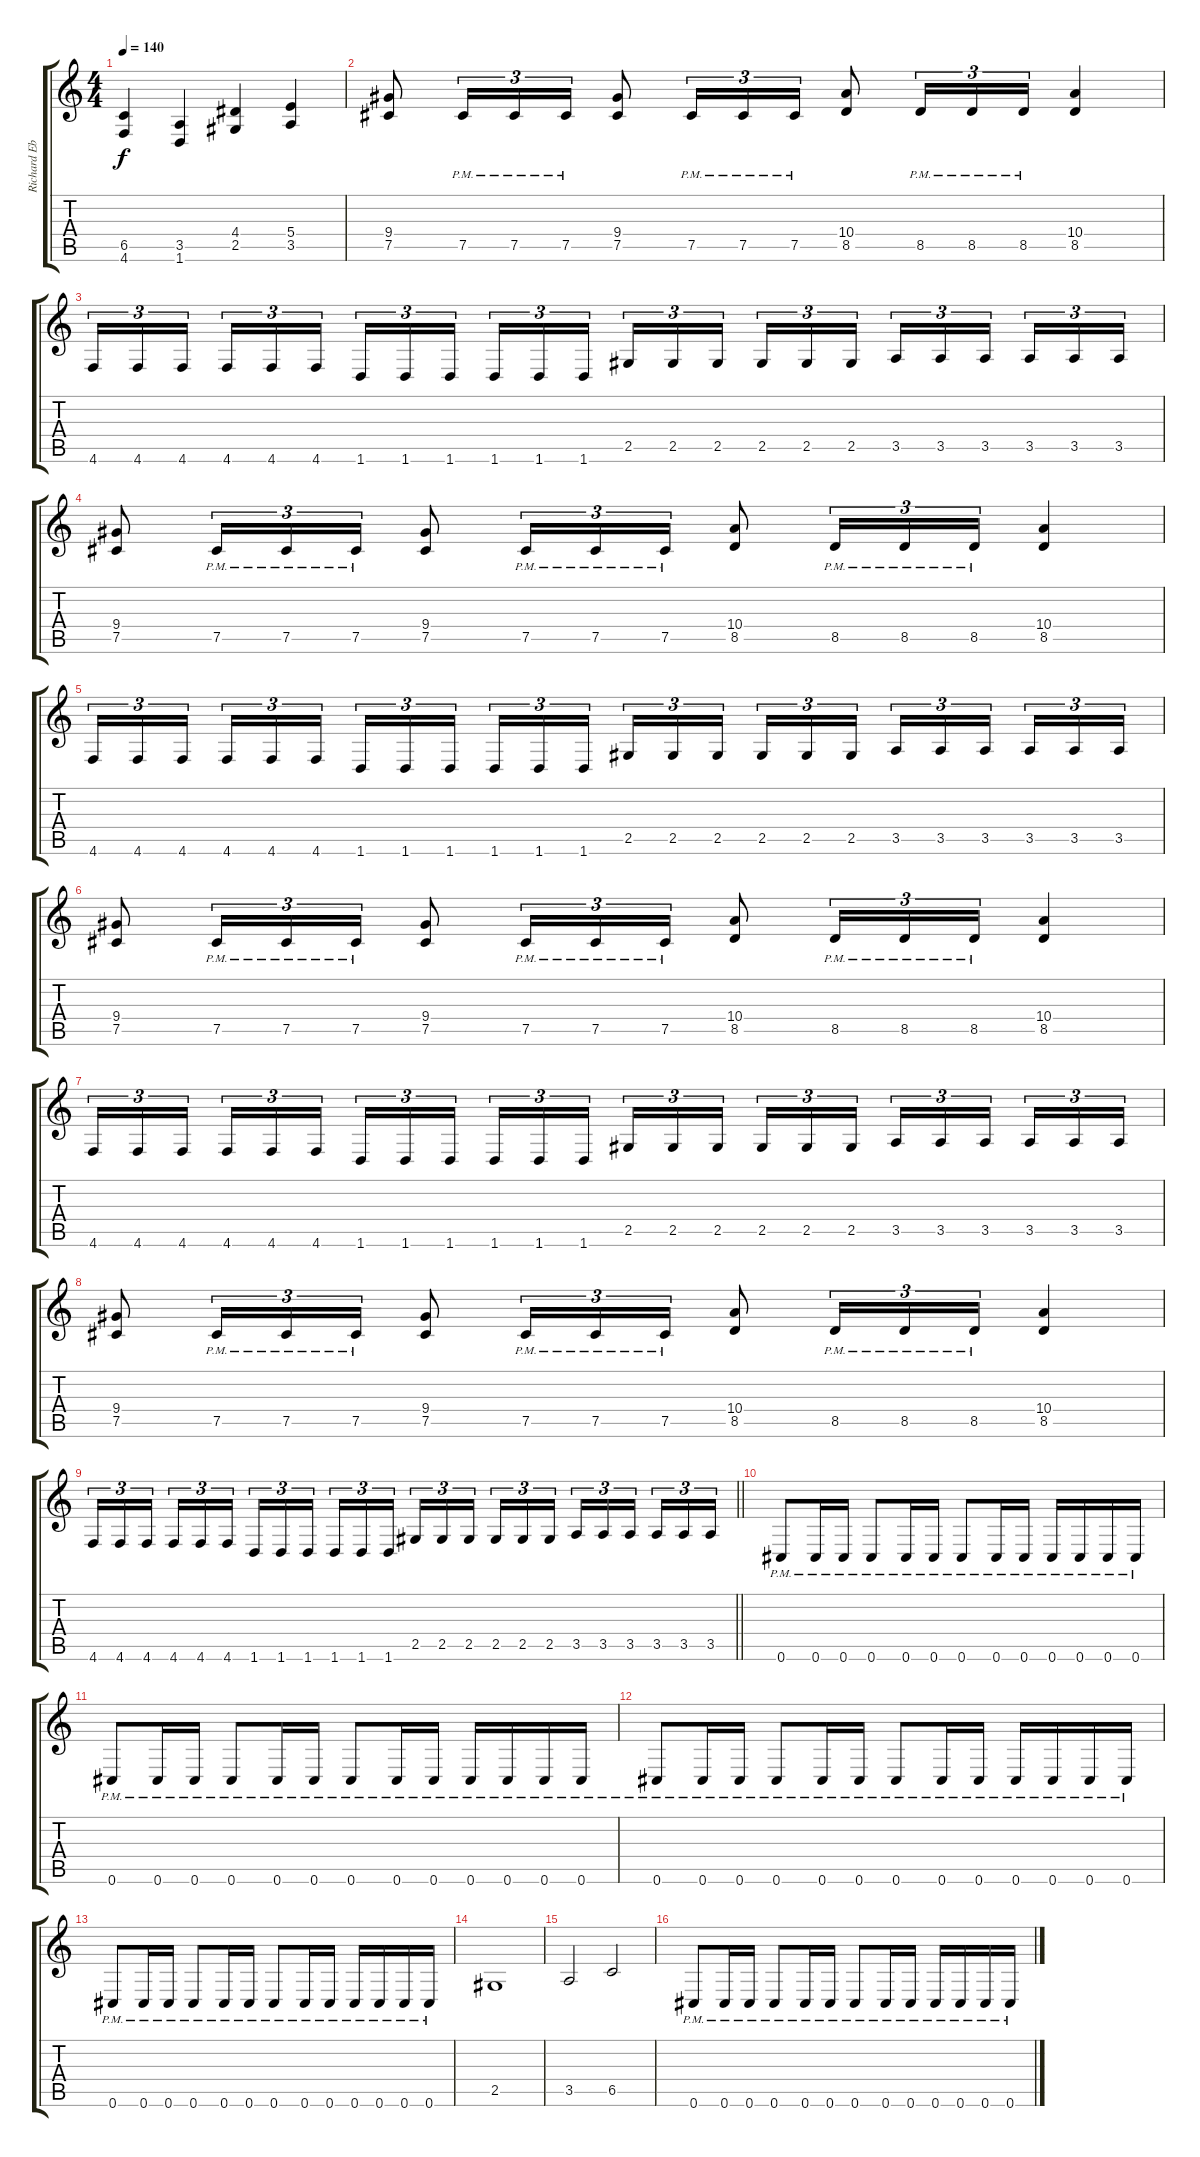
\track ("Richard Ebisch (Rhythm)" "Richard Eb") {instrument distortionguitar}
\staff {score tabs}
\tuning (Db4 Ab3 E3 B2 Gb2 Db2) {hide}
\ts (4 4)
\tempo 140
\clef g2
\ks c
(6.5 4.6).4{dy f} (3.5 1.6).4 (4.4 2.5).4 (5.4 3.5).4 |
(9.4 7.5).8 7.5{pm}.16{tu (3 2)} 7.5{pm}.16{tu (3 2)} 7.5{pm}.16{tu (3 2)} (9.4 7.5).8 7.5{pm}.16{tu (3 2)} 7.5{pm}.16{tu (3 2)} 7.5{pm}.16{tu (3 2)} (10.4 8.5).8 8.5{pm}.16{tu (3 2)} 8.5{pm}.16{tu (3 2)} 8.5{pm}.16{tu (3 2)} (10.4 8.5).4 |
4.6.16{tu (3 2)} 4.6.16{tu (3 2)} 4.6.16{tu (3 2) beam splitsecondary} 4.6.16{tu (3 2)} 4.6.16{tu (3 2)} 4.6.16{tu (3 2)} 1.6.16{tu (3 2)} 1.6.16{tu (3 2)} 1.6.16{tu (3 2) beam splitsecondary} 1.6.16{tu (3 2)} 1.6.16{tu (3 2)} 1.6.16{tu (3 2)} 2.5.16{tu (3 2)} 2.5.16{tu (3 2)} 2.5.16{tu (3 2) beam splitsecondary} 2.5.16{tu (3 2)} 2.5.16{tu (3 2)} 2.5.16{tu (3 2)} 3.5.16{tu (3 2)} 3.5.16{tu (3 2)} 3.5.16{tu (3 2) beam splitsecondary} 3.5.16{tu (3 2)} 3.5.16{tu (3 2)} 3.5.16{tu (3 2)} |
(9.4 7.5).8 7.5{pm}.16{tu (3 2)} 7.5{pm}.16{tu (3 2)} 7.5{pm}.16{tu (3 2)} (9.4 7.5).8 7.5{pm}.16{tu (3 2)} 7.5{pm}.16{tu (3 2)} 7.5{pm}.16{tu (3 2)} (10.4 8.5).8 8.5{pm}.16{tu (3 2)} 8.5{pm}.16{tu (3 2)} 8.5{pm}.16{tu (3 2)} (10.4 8.5).4 |
4.6.16{tu (3 2)} 4.6.16{tu (3 2)} 4.6.16{tu (3 2) beam splitsecondary} 4.6.16{tu (3 2)} 4.6.16{tu (3 2)} 4.6.16{tu (3 2)} 1.6.16{tu (3 2)} 1.6.16{tu (3 2)} 1.6.16{tu (3 2) beam splitsecondary} 1.6.16{tu (3 2)} 1.6.16{tu (3 2)} 1.6.16{tu (3 2)} 2.5.16{tu (3 2)} 2.5.16{tu (3 2)} 2.5.16{tu (3 2) beam splitsecondary} 2.5.16{tu (3 2)} 2.5.16{tu (3 2)} 2.5.16{tu (3 2)} 3.5.16{tu (3 2)} 3.5.16{tu (3 2)} 3.5.16{tu (3 2) beam splitsecondary} 3.5.16{tu (3 2)} 3.5.16{tu (3 2)} 3.5.16{tu (3 2)} |
(9.4 7.5).8 7.5{pm}.16{tu (3 2)} 7.5{pm}.16{tu (3 2)} 7.5{pm}.16{tu (3 2)} (9.4 7.5).8 7.5{pm}.16{tu (3 2)} 7.5{pm}.16{tu (3 2)} 7.5{pm}.16{tu (3 2)} (10.4 8.5).8 8.5{pm}.16{tu (3 2)} 8.5{pm}.16{tu (3 2)} 8.5{pm}.16{tu (3 2)} (10.4 8.5).4 |
4.6.16{tu (3 2)} 4.6.16{tu (3 2)} 4.6.16{tu (3 2) beam splitsecondary} 4.6.16{tu (3 2)} 4.6.16{tu (3 2)} 4.6.16{tu (3 2)} 1.6.16{tu (3 2)} 1.6.16{tu (3 2)} 1.6.16{tu (3 2) beam splitsecondary} 1.6.16{tu (3 2)} 1.6.16{tu (3 2)} 1.6.16{tu (3 2)} 2.5.16{tu (3 2)} 2.5.16{tu (3 2)} 2.5.16{tu (3 2) beam splitsecondary} 2.5.16{tu (3 2)} 2.5.16{tu (3 2)} 2.5.16{tu (3 2)} 3.5.16{tu (3 2)} 3.5.16{tu (3 2)} 3.5.16{tu (3 2) beam splitsecondary} 3.5.16{tu (3 2)} 3.5.16{tu (3 2)} 3.5.16{tu (3 2)} |
(9.4 7.5).8 7.5{pm}.16{tu (3 2)} 7.5{pm}.16{tu (3 2)} 7.5{pm}.16{tu (3 2)} (9.4 7.5).8 7.5{pm}.16{tu (3 2)} 7.5{pm}.16{tu (3 2)} 7.5{pm}.16{tu (3 2)} (10.4 8.5).8 8.5{pm}.16{tu (3 2)} 8.5{pm}.16{tu (3 2)} 8.5{pm}.16{tu (3 2)} (10.4 8.5).4 |
\barLineRight lightlight
4.6.16{tu (3 2)} 4.6.16{tu (3 2)} 4.6.16{tu (3 2) beam splitsecondary} 4.6.16{tu (3 2)} 4.6.16{tu (3 2)} 4.6.16{tu (3 2)} 1.6.16{tu (3 2)} 1.6.16{tu (3 2)} 1.6.16{tu (3 2) beam splitsecondary} 1.6.16{tu (3 2)} 1.6.16{tu (3 2)} 1.6.16{tu (3 2)} 2.5.16{tu (3 2)} 2.5.16{tu (3 2)} 2.5.16{tu (3 2) beam splitsecondary} 2.5.16{tu (3 2)} 2.5.16{tu (3 2)} 2.5.16{tu (3 2)} 3.5.16{tu (3 2)} 3.5.16{tu (3 2)} 3.5.16{tu (3 2) beam splitsecondary} 3.5.16{tu (3 2)} 3.5.16{tu (3 2)} 3.5.16{tu (3 2)} |
0.6{pm}.8 0.6{pm}.16 0.6{pm}.16 0.6{pm}.8 0.6{pm}.16 0.6{pm}.16 0.6{pm}.8 0.6{pm}.16 0.6{pm}.16 0.6{pm}.16 0.6{pm}.16 0.6{pm}.16 0.6{pm}.16 |
0.6{pm}.8 0.6{pm}.16 0.6{pm}.16 0.6{pm}.8 0.6{pm}.16 0.6{pm}.16 0.6{pm}.8 0.6{pm}.16 0.6{pm}.16 0.6{pm}.16 0.6{pm}.16 0.6{pm}.16 0.6{pm}.16 |
0.6{pm}.8 0.6{pm}.16 0.6{pm}.16 0.6{pm}.8 0.6{pm}.16 0.6{pm}.16 0.6{pm}.8 0.6{pm}.16 0.6{pm}.16 0.6{pm}.16 0.6{pm}.16 0.6{pm}.16 0.6{pm}.16 |
0.6{pm}.8 0.6{pm}.16 0.6{pm}.16 0.6{pm}.8 0.6{pm}.16 0.6{pm}.16 0.6{pm}.8 0.6{pm}.16 0.6{pm}.16 0.6{pm}.16 0.6{pm}.16 0.6{pm}.16 0.6{pm}.16 |
2.5.1 |
3.5.2 6.5.2 |
0.6{pm}.8 0.6{pm}.16 0.6{pm}.16 0.6{pm}.8 0.6{pm}.16 0.6{pm}.16 0.6{pm}.8 0.6{pm}.16 0.6{pm}.16 0.6{pm}.16 0.6{pm}.16 0.6{pm}.16 0.6{pm}.16
